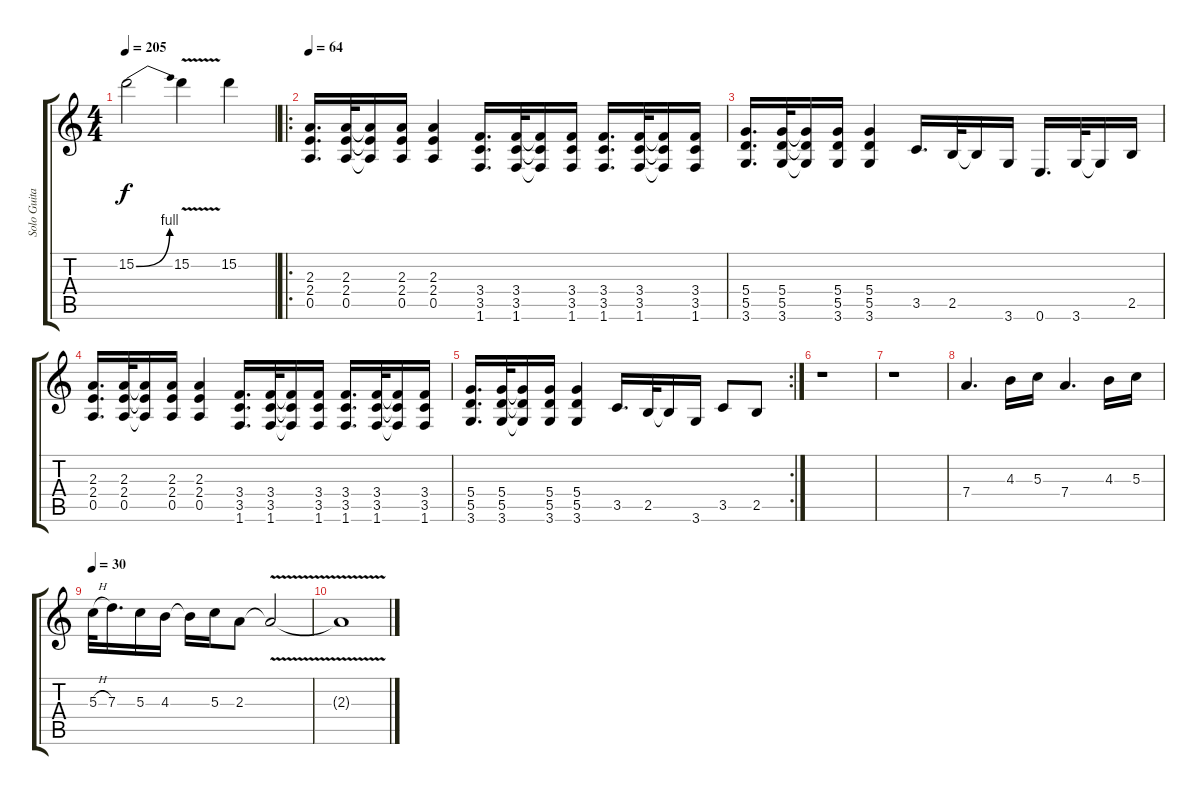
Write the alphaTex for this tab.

\track ("Solo Guitar" "Solo Guita") {instrument overdrivenguitar}
\staff {score tabs}
\tuning (E4 B3 G3 D3 A2 E2) {hide}
\ts (4 4)
\tempo 205
\clef g2
\ks c
15.2{be (bend 0 0 60 4)}.2{dy f} 15.2{v}.4 15.2.4 |
\ro
\tempo 64
(2.3 2.4 0.5).16{d} (2.3 2.4 0.5).32 (2.3{t} 2.4{t} 0.5{t}).16 (2.3 2.4 0.5).16 (2.3 2.4 0.5).4 (3.4 3.5 1.6).16{d} (3.4 3.5 1.6).32 (3.4{t} 3.5{t} 1.6{t}).16 (3.4 3.5 1.6).16 (3.4 3.5 1.6).16{d} (3.4 3.5 1.6).32 (3.4{t} 3.5{t} 1.6{t}).16 (3.4 3.5 1.6).16 |
(5.4 5.5 3.6).16{d} (5.4 5.5 3.6).32 (5.4{t} 5.5{t} 3.6{t}).16 (5.4 5.5 3.6).16 (5.4 5.5 3.6).4 3.5.16{d} 2.5.32 2.5{t}.16 3.6.16 0.6.16{d} 3.6.32 3.6{t}.16 2.5.16 |
(2.3 2.4 0.5).16{d} (2.3 2.4 0.5).32 (2.3{t} 2.4{t} 0.5{t}).16 (2.3 2.4 0.5).16 (2.3 2.4 0.5).4 (3.4 3.5 1.6).16{d} (3.4 3.5 1.6).32 (3.4{t} 3.5{t} 1.6{t}).16 (3.4 3.5 1.6).16 (3.4 3.5 1.6).16{d} (3.4 3.5 1.6).32 (3.4{t} 3.5{t} 1.6{t}).16 (3.4 3.5 1.6).16 |
\rc 2
(5.4 5.5 3.6).16{d} (5.4 5.5 3.6).32 (5.4{t} 5.5{t} 3.6{t}).16 (5.4 5.5 3.6).16 (5.4 5.5 3.6).4 3.5.16{d} 2.5.32 2.5{t}.16 3.6.16 3.5.8 2.5.8 |
r.1 |
r.1 |
7.4.4{d} 4.3.16 5.3.16 7.4.4{d} 4.3.16 5.3.16 |
\tempo 30
5.3{h}.32 7.3.16{d} 5.3.16 4.3.16 4.3{t}.16 5.3.16 2.3.8 2.3{v t}.2 |
2.3{t}.1
